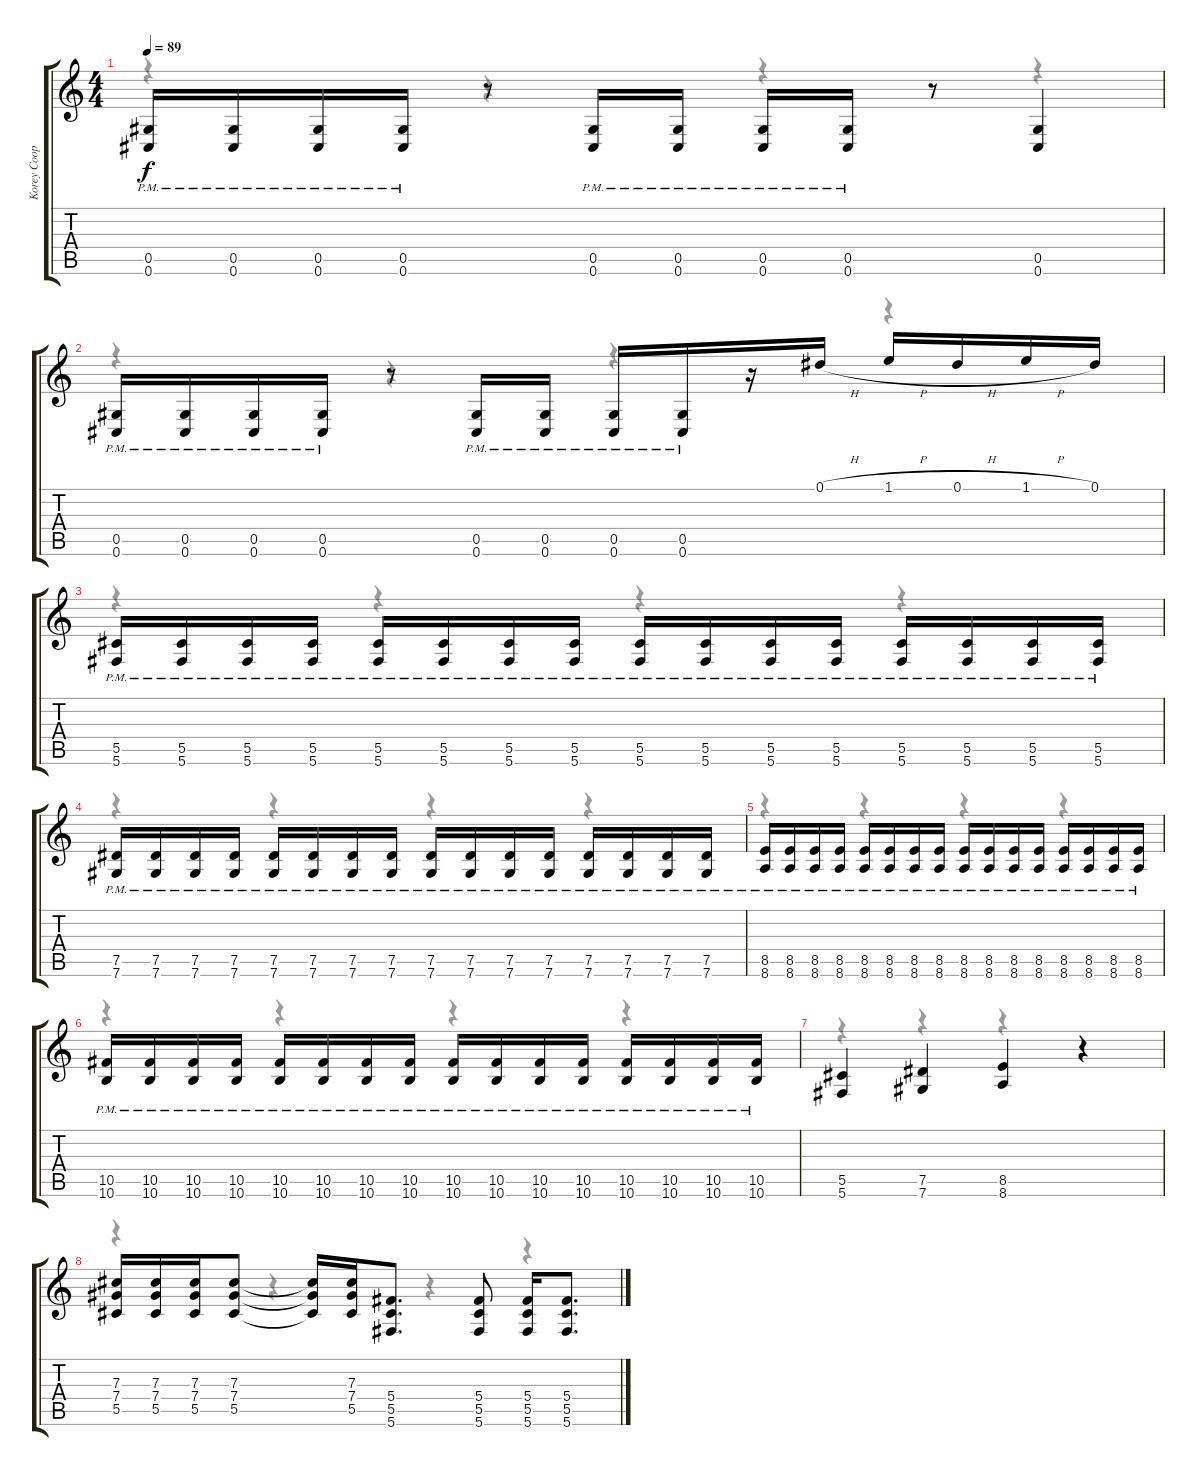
\track ("Korey Cooper" "Korey Coop") {instrument overdrivenguitar}
\staff {score tabs}
\tuning (Eb4 Bb3 Gb3 Db3 Ab2 Db2) {hide}
\voice
\ts (4 4)
\tempo 89
\clef g2
\ks c
(0.5{pm} 0.6{pm}).16{dy f} (0.5{pm} 0.6{pm}).16 (0.5{pm} 0.6{pm}).16 (0.5{pm} 0.6{pm}).16 r.8 (0.5{pm} 0.6{pm}).16 (0.5{pm} 0.6{pm}).16 (0.5{pm} 0.6{pm}).16 (0.5{pm} 0.6{pm}).16 r.8 (0.5 0.6).4 |
(0.5{pm} 0.6{pm}).16 (0.5{pm} 0.6{pm}).16 (0.5{pm} 0.6{pm}).16 (0.5{pm} 0.6{pm}).16 r.8 (0.5{pm} 0.6{pm}).16 (0.5{pm} 0.6{pm}).16 (0.5{pm} 0.6{pm}).16 (0.5{pm} 0.6{pm}).16 r.16 0.1{h}.16 1.1{h}.16 0.1{h}.16 1.1{h}.16 0.1.16 |
(5.5{pm} 5.6{pm}).16 (5.5{pm} 5.6{pm}).16 (5.5{pm} 5.6{pm}).16 (5.5{pm} 5.6{pm}).16 (5.5{pm} 5.6{pm}).16 (5.5{pm} 5.6{pm}).16 (5.5{pm} 5.6{pm}).16 (5.5{pm} 5.6{pm}).16 (5.5{pm} 5.6{pm}).16 (5.5{pm} 5.6{pm}).16 (5.5{pm} 5.6{pm}).16 (5.5{pm} 5.6{pm}).16 (5.5{pm} 5.6{pm}).16 (5.5{pm} 5.6{pm}).16 (5.5{pm} 5.6{pm}).16 (5.5{pm} 5.6{pm}).16 |
(7.5{pm} 7.6{pm}).16 (7.5{pm} 7.6{pm}).16 (7.5{pm} 7.6{pm}).16 (7.5{pm} 7.6{pm}).16 (7.5{pm} 7.6{pm}).16 (7.5{pm} 7.6{pm}).16 (7.5{pm} 7.6{pm}).16 (7.5{pm} 7.6{pm}).16 (7.5{pm} 7.6{pm}).16 (7.5{pm} 7.6{pm}).16 (7.5{pm} 7.6{pm}).16 (7.5{pm} 7.6{pm}).16 (7.5{pm} 7.6{pm}).16 (7.5{pm} 7.6{pm}).16 (7.5{pm} 7.6{pm}).16 (7.5{pm} 7.6{pm}).16 |
(8.5{pm} 8.6{pm}).16 (8.5{pm} 8.6{pm}).16 (8.5{pm} 8.6{pm}).16 (8.5{pm} 8.6{pm}).16 (8.5{pm} 8.6{pm}).16 (8.5{pm} 8.6{pm}).16 (8.5{pm} 8.6{pm}).16 (8.5{pm} 8.6{pm}).16 (8.5{pm} 8.6{pm}).16 (8.5{pm} 8.6{pm}).16 (8.5{pm} 8.6{pm}).16 (8.5{pm} 8.6{pm}).16 (8.5{pm} 8.6{pm}).16 (8.5{pm} 8.6{pm}).16 (8.5{pm} 8.6{pm}).16 (8.5{pm} 8.6{pm}).16 |
(10.5{pm} 10.6{pm}).16 (10.5{pm} 10.6{pm}).16 (10.5{pm} 10.6{pm}).16 (10.5{pm} 10.6{pm}).16 (10.5{pm} 10.6{pm}).16 (10.5{pm} 10.6{pm}).16 (10.5{pm} 10.6{pm}).16 (10.5{pm} 10.6{pm}).16 (10.5{pm} 10.6{pm}).16 (10.5{pm} 10.6{pm}).16 (10.5{pm} 10.6{pm}).16 (10.5{pm} 10.6{pm}).16 (10.5{pm} 10.6{pm}).16 (10.5{pm} 10.6{pm}).16 (10.5{pm} 10.6{pm}).16 (10.5{pm} 10.6{pm}).16 |
(5.5 5.6).4 (7.5 7.6).4 (8.5 8.6).4 r.4 |
(7.3 7.4 5.5).16 (7.3 7.4 5.5).16 (7.3 7.4 5.5).16 (7.3 7.4 5.5).8 (7.3{t} 7.4{t} 5.5{t}).16 (7.3 7.4 5.5).16 (5.4 5.5 5.6).8{d} (5.4 5.5 5.6).8 (5.4 5.5 5.6).16 (5.4 5.5 5.6).8{d}
\voice
\clef g2
\ottava regular
\simile none
\ks c
r.4{dy f} r.4 r.4 r.4 |
r.4 r.4 r.4 r.4 |
r.4 r.4 r.4 r.4 |
r.4 r.4 r.4 r.4 |
r.4 r.4 r.4 r.4 |
r.4 r.4 r.4 r.4 |
r.4 r.4 r.4 r.4 |
r.4 r.4 r.4 r.4
